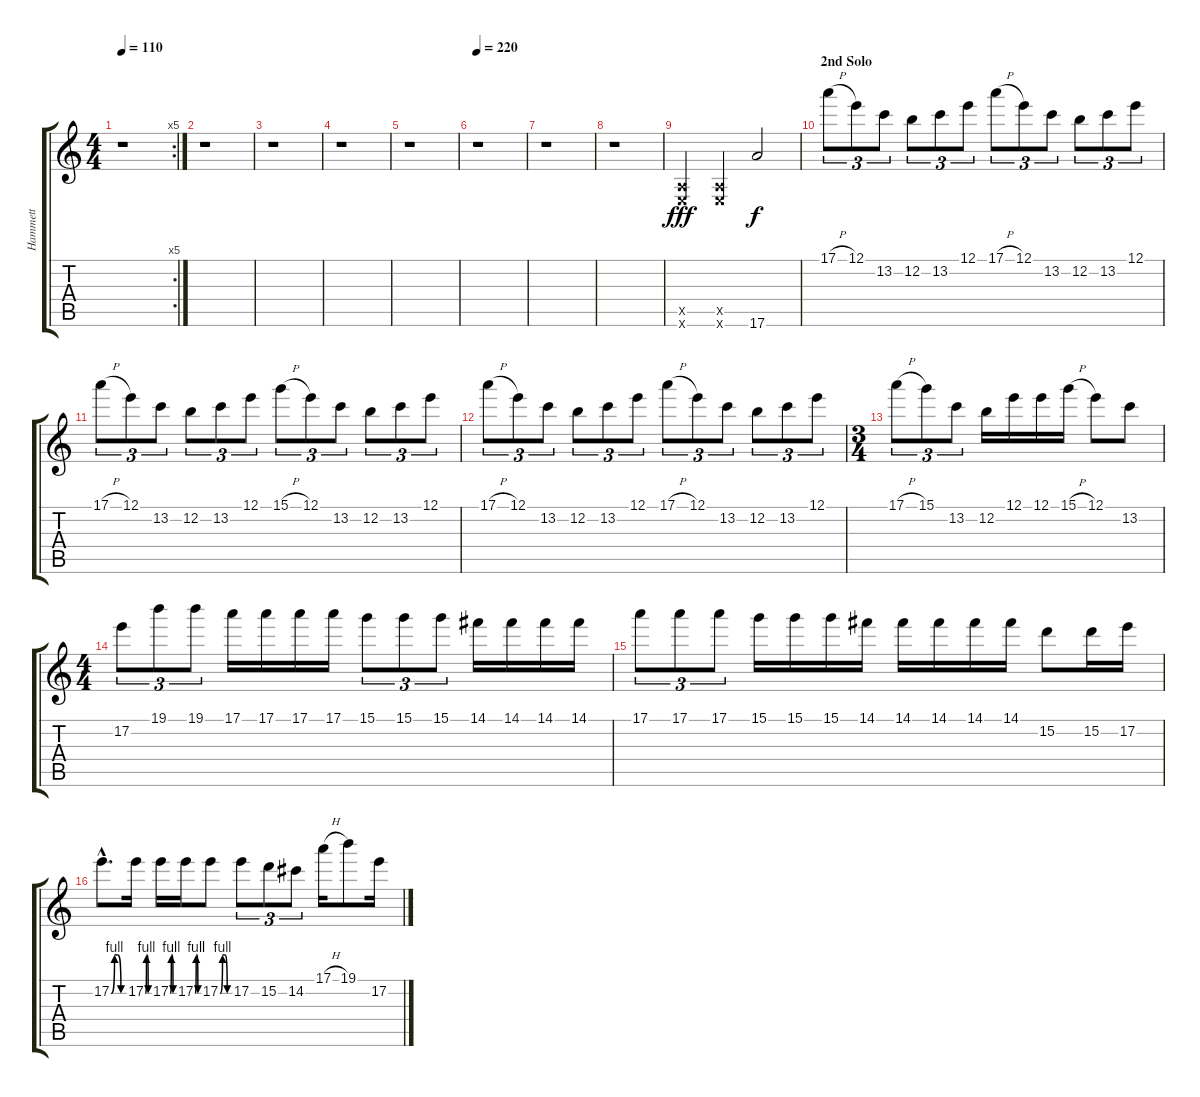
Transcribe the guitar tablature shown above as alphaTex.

\track ("Hammett" "Hammett") {instrument distortionguitar}
\staff {score tabs}
\tuning (E4 B3 G3 D3 A2 E2) {hide}
\rc 5
\ts (4 4)
\tempo 110
\clef g2
\ks c
r.1{dy f} |
r.1 |
r.1 |
r.1 |
r.1 |
\tempo 220
r.1 |
r.1 |
r.1 |
(0.5{x} 0.6{x}).4{dy fff} (0.5{x} 0.6{x}).4 17.6.2{dy f} |
\section ("" "2nd Solo")
17.1{h}.8{tu (3 2)} 12.1.8{tu (3 2)} 13.2.8{tu (3 2)} 12.2.8{tu (3 2)} 13.2.8{tu (3 2)} 12.1.8{tu (3 2)} 17.1{h}.8{tu (3 2)} 12.1.8{tu (3 2)} 13.2.8{tu (3 2)} 12.2.8{tu (3 2)} 13.2.8{tu (3 2)} 12.1.8{tu (3 2)} |
17.1{h}.8{tu (3 2)} 12.1.8{tu (3 2)} 13.2.8{tu (3 2)} 12.2.8{tu (3 2)} 13.2.8{tu (3 2)} 12.1.8{tu (3 2)} 15.1{h}.8{tu (3 2)} 12.1.8{tu (3 2)} 13.2.8{tu (3 2)} 12.2.8{tu (3 2)} 13.2.8{tu (3 2)} 12.1.8{tu (3 2)} |
17.1{h}.8{tu (3 2)} 12.1.8{tu (3 2)} 13.2.8{tu (3 2)} 12.2.8{tu (3 2)} 13.2.8{tu (3 2)} 12.1.8{tu (3 2)} 17.1{h}.8{tu (3 2)} 12.1.8{tu (3 2)} 13.2.8{tu (3 2)} 12.2.8{tu (3 2)} 13.2.8{tu (3 2)} 12.1.8{tu (3 2)} |
\ts (3 4)
17.1{h}.8{tu (3 2)} 15.1.8{tu (3 2)} 13.2.8{tu (3 2)} 12.2.16 12.1.16 12.1.16 15.1{h}.16 12.1.8 13.2.8 |
\ts (4 4)
17.2.8{tu (3 2)} 19.1.8{tu (3 2)} 19.1.8{tu (3 2)} 17.1.16 17.1.16 17.1.16 17.1.16 15.1.8{tu (3 2)} 15.1.8{tu (3 2)} 15.1.8{tu (3 2)} 14.1.16 14.1.16 14.1.16 14.1.16 |
17.1.8{tu (3 2)} 17.1.8{tu (3 2)} 17.1.8{tu (3 2)} 15.1.16 15.1.16 15.1.16 14.1.16 14.1.16 14.1.16 14.1.16 14.1.16 15.2.8 15.2.16 17.2.16 |
17.2{be (custom 0 0 15 4 30 4 45 0 60 0) hac}.8{d} 17.2{be (custom 0 0 15 4 30 4 45 0 60 0)}.16 17.2{be (custom 0 0 15 4 30 4 45 0 60 0)}.16 17.2{be (custom 0 0 15 4 30 4 45 0 60 0)}.16 17.2{be (custom 0 0 15 4 30 4 45 0 60 0)}.8 17.2.8{tu (3 2)} 15.2.8{tu (3 2)} 14.2.8{tu (3 2)} 17.1{h}.16 19.1.8 17.2.16
